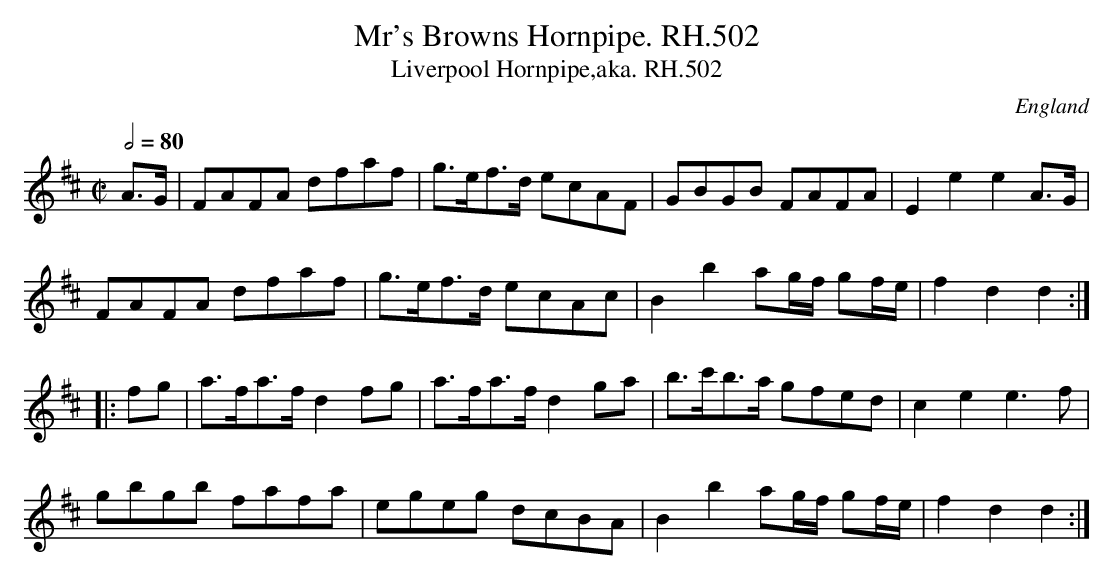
X:1
T:Mr's Browns Hornpipe. RH.502
T:Liverpool Hornpipe,aka. RH.502
O:England
M:C|
L:1/8
Q:1/2=80
K:D
A>G|FAFA dfaf|g>ef>d ecAF|GBGB FAFA|E2e2 e2A>G|
FAFA dfaf|g>ef>d ecAc|B2b2 ag/f/ gf/e/|f2d2 d2:|
|:fg|a>fa>f d2fg|a>fa>f d2ga|b>c'b>a gfed|c2e2 e3f|
gbgb fafa|egeg dcBA|B2b2 ag/f/ gf/e/|f2d2 d2:|
